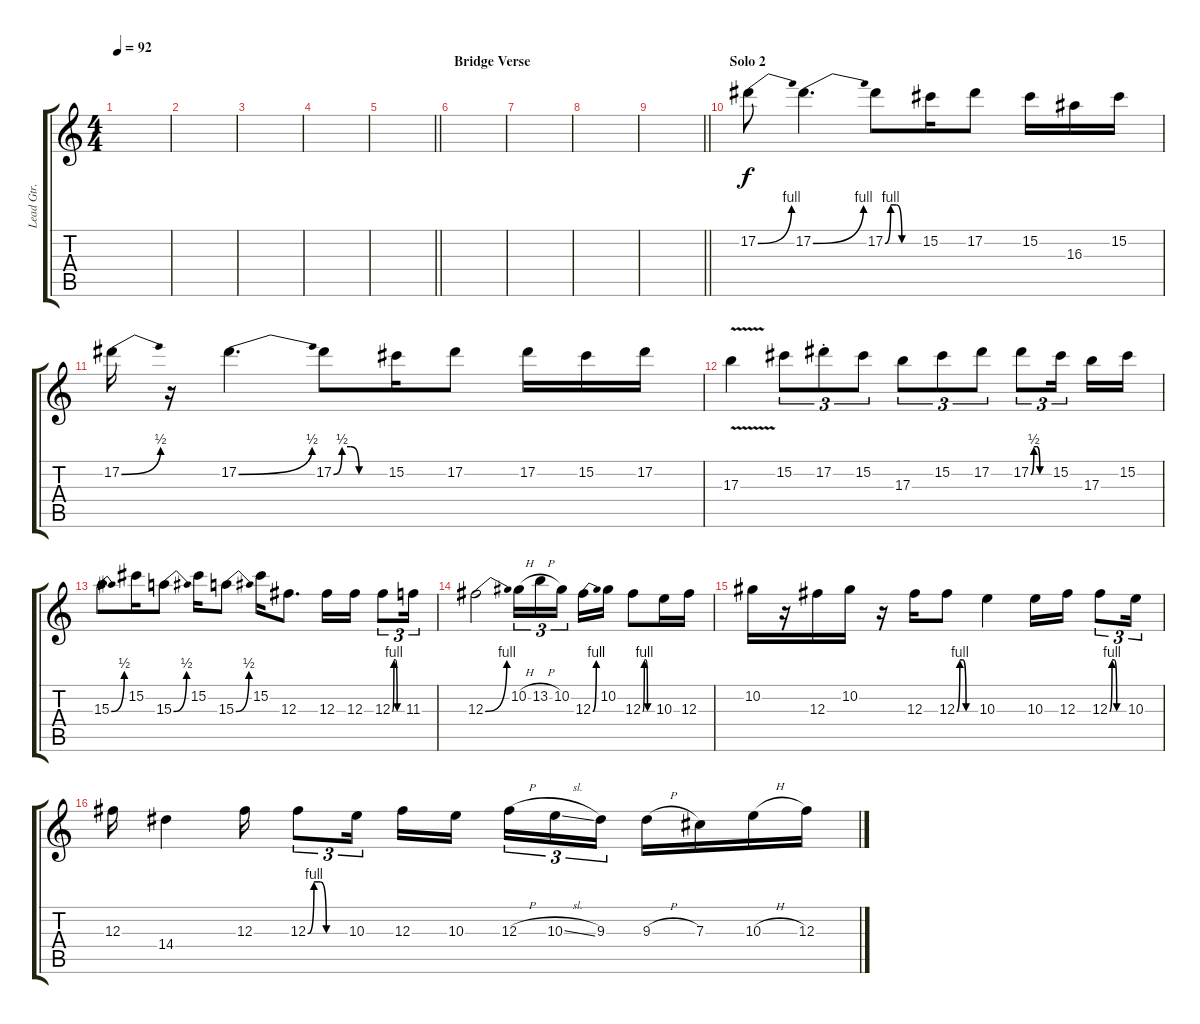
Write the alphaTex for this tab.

\track ("Lead Gtr." "Lead Gtr.") {instrument distortionguitar}
\staff {score tabs}
\tuning (Eb4 Bb3 Gb3 Db3 Ab2 Db2) {hide}
\ts (4 4)
\tempo 92
\clef g2
\ks c
|
|
|
|
\barLineRight lightlight
|
\section ("" "Bridge Verse")
|
|
|
\barLineRight lightlight
|
\section ("" "Solo 2")
17.2{be (bend 0 0 60 4)}.8{volume 14} 17.2{be (bend 0 0 60 4)}.4{d} 17.2{be (custom 0 0 10 4 20 4 30 0 60 0)}.8 15.2.16 17.2.8 15.2.16 16.3.16 15.2.16 |
17.2{be (bend 0 0 60 2)}.16 r.16 17.2{be (bend 0 0 60 2)}.4{d} 17.2{be (custom 0 0 10 2 20 2 30 0 60 0)}.8 15.2.16 17.2.8 17.2.16 15.2.16 17.2.16 |
17.3{v}.4 15.2.8{tu (3 2)} 17.2{st}.8{tu (3 2)} 15.2.8{tu (3 2)} 17.3.8{tu (3 2)} 15.2.8{tu (3 2)} 17.2.8{tu (3 2)} 17.2{be (custom 0 0 10 2 20 2 30 0 60 0)}.8{tu (3 2)} 15.2.16{tu (3 2) beam splitsecondary} 17.3.16 15.2.16 |
15.3{be (bend 0 0 60 2)}.8 15.2.16 15.3{be (bend 0 0 60 2)}.8 15.2.16 15.3{be (bend 0 0 60 2)}.8 15.2.16 12.3.8{d} 12.3.16 12.3.16 12.3{be (custom 0 0 10 4 20 4 30 0 60 0)}.8{tu (3 2)} 11.3.16{tu (3 2)} |
12.3{be (bend 0 0 60 4)}.2 10.2{h}.16{tu (3 2)} 13.2{h}.16{tu (3 2)} 10.2.16{tu (3 2) beam splitsecondary} 12.3{be (bend 0 0 60 4)}.16 10.2.16 12.3{be (custom 0 0 10 4 20 4 30 0 60 0)}.8 10.3.16 12.3.16 |
10.2.16 r.16 12.3.16 10.2.16 r.16 12.3.16 12.3{be (custom 0 0 10 4 20 4 30 0 60 0)}.8 10.3.4 10.3.16 12.3.16 12.3{be (custom 0 0 10 4 20 4 30 0 60 0)}.8{tu (3 2)} 10.3.16{tu (3 2)} |
12.3.16 14.4.4 12.3.16 12.3{be (custom 0 0 10 4 20 4 30 0 60 0)}.8{tu (3 2)} 10.3.16{tu (3 2)} 12.3.16 10.3.16{beam splitsecondary} 12.3{h}.16{tu (3 2)} 10.3{sl}.16{tu (3 2)} 9.3.16{tu (3 2)} 9.3{h}.16 7.3.16 10.3{h}.16 12.3.16
